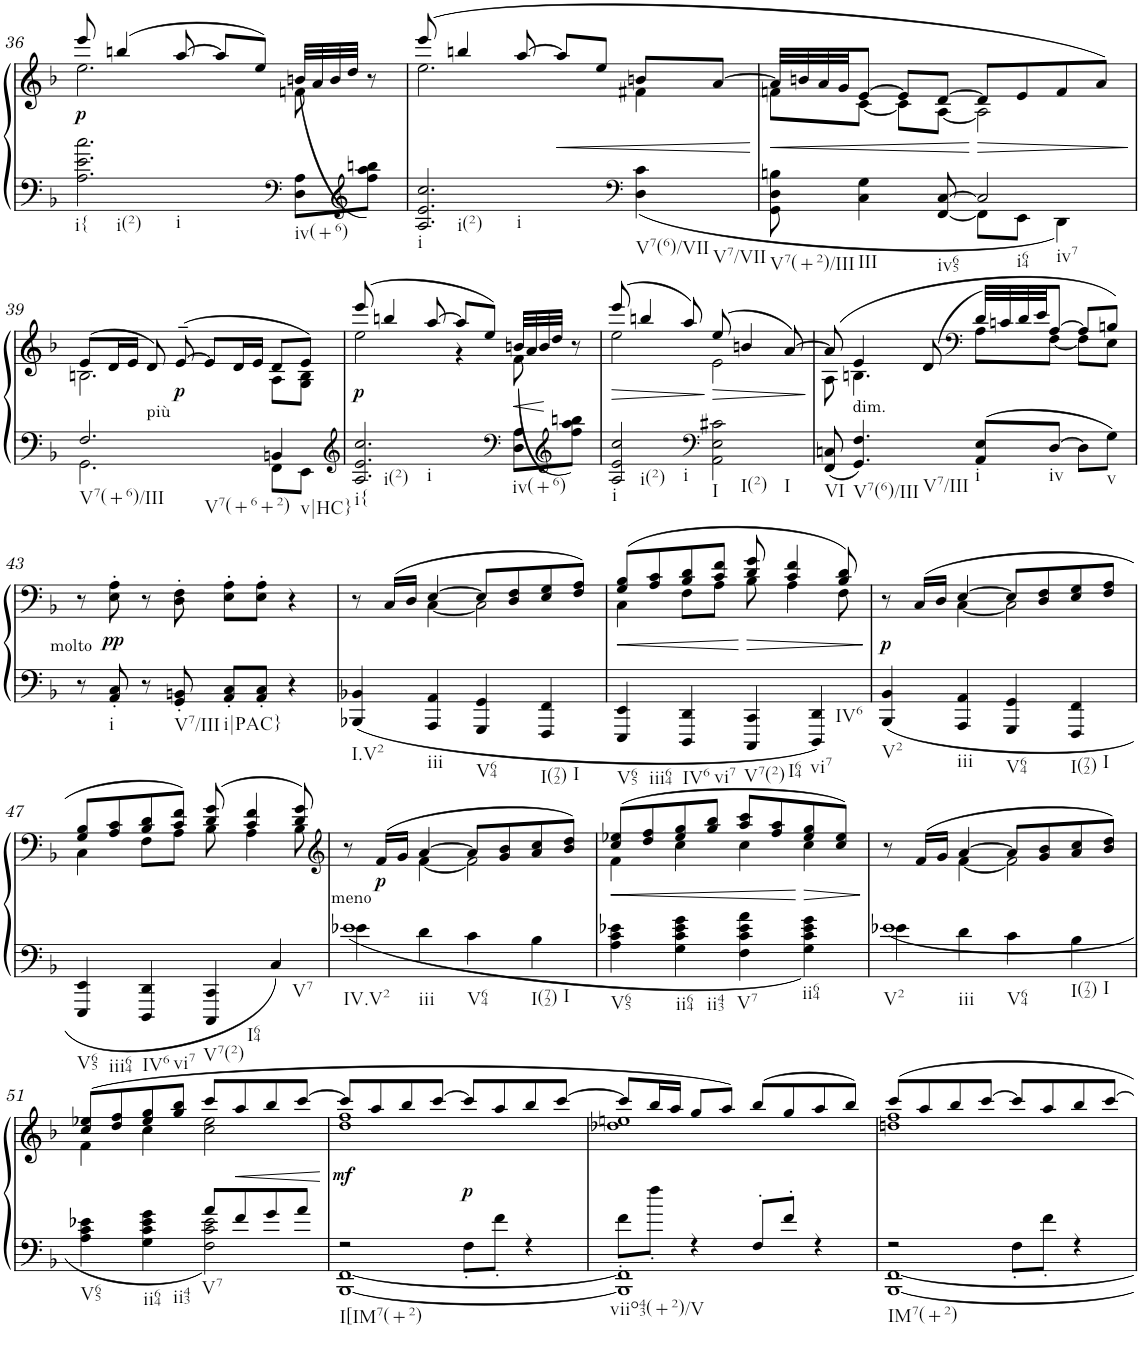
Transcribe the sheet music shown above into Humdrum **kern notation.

**kern	**kern	**dynam
*part1	*part1	*part1
*staff2	*staff1	*staff1/2
*I"Piano	*	*
*I'Pno.	*	*
!!LO:PB:g=z
*clefF4	*clefG2	*
*k[b-]	*k[b-]	*
*M4/4	*M4/4	*
*met(c)	*met(c)	*
=36	=36	=36
*	*^	*
!LO:TX:b:t=i{	!	!	!
!LO:TX:b:t=i(2)	!	!	!
!LO:TX:b:t=i	!	!	!
!	!	!	!LO:DY:b
2.A\ 2.e\ 2.cc\	8eee/	2.ee\	p
.	(4bbn/	.	.
.	[8aa/	.	.
.	8aa/L]	.	.
.	8ee/J)	.	.
*clefF4	*	*	*
!LO:TX:b:t=iv(+6)	!	!	!
8D\ 8A\L	(<32bn/LLL	8fn\	.
.	32a/	.	.
.	32b/	.	.
.	32dd/JJJ	.	.
*clefG2	*	*	*
8ff\ 8aa\ 8bbn\J)	8r	8ryy	.
=37	=37	=37	=37
!LO:TX:b:t=i	!	!	!
!LO:TX:b:t=i(2)	!	!	!
!LO:TX:b:t=i	!	!	!
2.A/ 2.e/ 2.cc/	(8eee/	2.ee\	.
.	4bbn/	.	.
.	[8aa/	.	.
!	!	!	!LO:HP:b
.	8aa/L]	.	<
.	8ee/J	.	.
*clefF4	*	*	*
!LO:TX:b:t=V7(6)/VII	!	!	!
!LO:TX:b:t=V7/VII	!	!	!
4D\ 4c\	8bn/L	4f#X\	.
.	[8a/J	.	.
*	*v	*v	*
.	.	[
=38	=38	=38
*^	*	*
!LO:TX:b:t=V7(+2)/III	!	!	!
!	!	!	!LO:HP:b
*	*	*^	*
8GG\ 8D\ 8Bn\	2ryy	32a/LLL]	8fn\L	<
.	.	32bn/	.	.
.	.	32a/	.	.
.	.	32g/JJ	.	.
!LO:TX:b:t=III	!	!	!	!
4C\ 4G\	.	[8e/J	[8c\J	.
.	.	8e/L]	8c\L]	.
!LO:TX:b:t=iv65	!	!	!	!
[8FF/ [8C/	.	[8d/J	[8A\J	.
!LO:TX:b:t=i64	!	!	!	!
!LO:TX:b:t=iv7	!	!	!	!
!	!	!	!	!LO:HP:n=1:b
2C/]	8FF\L]	8d/L]	2A\]	[ >
.	8EE\J	8e/	.	.
.	4DD\	8f/	.	.
.	.	8a/J)	.	.
*v	*v	*	*	*
*	*v	*v	*
.	.	]
!!LO:LB:g=z
=39	=39	=39
*^	*^	*
!LO:TX:b:t=V7(+6)/III	!	!	!	!
!LO:TX:b:t=V7(+6+2)	!	!	!	!
2.F/	2.GG\	(8e/L	2.Bn\	.
.	.	16d/L	.	.
.	.	16e/JJ	.	.
!	!	!LO:TX:b:t=più	!	!
.	.	8d/)	.	.
!	!	!	!	!LO:DY:b
.	.	([8e~/	.	p
.	.	8e/L]	.	.
.	.	16d/L	.	.
.	.	16e/JJ	.	.
!LO:TX:b:t=v|HC}	!	!	!	!
4BBn/	8FF\L	8d/L	8A\L	.
.	8EE\J	8e/J)	8G\ 8B\J	.
*v	*v	*	*	*
=40	=40	=40	=40
*clefG2	*	*	*
*^	*	*	*
!LO:TX:b:t=i{	!	!	!	!
!LO:TX:b:t=i(2)	!	!	!	!
!LO:TX:b:t=i	!	!	!	!
!	!	!	!	!LO:DY:b
*v	*v	*	*	*
2.A/ 2.e/ 2.cc/	(8eee/	2ee\	p
.	4bbn/	.	.
.	[8aa/	.	.
.	8aa/L]	4r	.
.	8ee/J)	.	.
*clefF4	*	*	*
!LO:TX:b:t=iv(+6)	!	!	!
!	!	!	!LO:HP:b
8D\ 8A\L	(<32bn/LLL	8f\	<
.	32a/	.	.
.	32b/	.	.
.	32dd/JJJ	.	[
*clefG2	*	*	*
8ff\ 8aa\ 8bbn\J)	8r	8ryy	.
=41	=41	=41	=41
!LO:TX:b:t=i	!	!	!
!LO:TX:b:t=i(2)	!	!	!
!LO:TX:b:t=i	!	!	!
!	!	!	!LO:HP:b
2A/ 2e/ 2cc/	(8eee/	2ee\	>
.	4bbn/	.	.
.	8aa/)	.	.
*clefF4	*	*	*
!LO:TX:b:t=I	!	!	!
!LO:TX:b:t=I(2)	!	!	!
!LO:TX:b:t=I	!	!	!
!	!	!	!LO:HP:n=1:b
2AA\ 2E\ 2c#X\	(8ee/	2e\	] >
.	4bn/	.	.
.	[8a/)	.	.
*	*v	*v	*
.	.	]
=42	=42	=42
*	*^	*
!LO:TX:b:t=VI	!	!	!
8FF/ 8Cn/	(8a/]	8A\	.
!LO:TX:a:t=dim.	!	!	!
!LO:TX:b:t=V7(6)/III	!	!	!
!LO:TX:b:t=V7/III	!	!	!
4.GG/ 4.F/	4e/	4.Bn\	.
.	(8d/	.	.
*	*clefF4	*	*
!LO:TX:b:t=i	!	!	!
8AA/ 8E/L	32d/LLL)	8A\L	.
.	32cn/	.	.
.	32d/	.	.
.	32e/JJ	.	.
!LO:TX:b:t=iv	!	!	!
[8D/J	[8A/J	[8F\J	.
8D\L]	8A/L]	8F\L]	.
!LO:TX:b:t=v	!	!	!
8G\J	8Bn/J)	8E\J	.
!!LO:LB:g=z
=43	=43	=43	=43
!	!LO:TX:b:t=molto	!	!
*	*v	*v	*
8r	8r	.
!LO:TX:b:t=i	!	!
!	!	!LO:DY:b
8AA/' 8C/'	8E\' 8A\'	pp
8r	8r	.
!LO:TX:b:t=V7/III	!	!
8GG/' 8BBn/'	8D\' 8F\'	.
!LO:TX:b:t=i|PAC}	!	!
8AA/' 8C/'L	8E\' 8A\'L	.
8AA/' 8C/'J	8E\' 8A\'J	.
4r	4r	.
=44	=44	=44
*	*^	*
!LO:TX:b:t=I.V2	!	!	!
4BBB-X/ 4BB-X/	8r	4ryy	.
.	(16C/LL	.	.
.	16D/JJ	.	.
!LO:TX:b:t=iii	!	!	!
4AAA/ 4AA/	[4E/	[4C\	.
!LO:TX:b:t=V64	!	!	!
4GGG/ 4GG/	8E/L]	2C\]	.
.	8D/ 8F/	.	.
!LO:TX:b:t=I(72)	!	!	!
!LO:TX:b:t=I	!	!	!
4FFF/ 4FF/	8E/ 8G/	.	.
.	8F/ 8A/J)	.	.
=45	=45	=45	=45
!LO:TX:b:t=V65	!	!	!
!LO:TX:b:t=iii64	!	!	!
!	!	!	!LO:HP:b
4EEE/ 4EE/	(8G/ 8B-/L	4C\	<
.	8A/ 8c/	.	.
!LO:TX:b:t=IV6	!	!	!
!LO:TX:b:t=vi7	!	!	!
4DDD/ 4DD/	8B-/ 8d/	8F\L	.
.	8c/ 8f/J	8A\J	.
!LO:TX:b:t=V7(2)	!	!	!
!LO:TX:b:t=I64	!	!	!
!	!	!	!LO:HP:n=1:b
4CCC/ 4CC/	8d/ 8g/	8B-\	[ >
.	4c/ 4f/	4A\	.
!LO:TX:b:t=vi7	!	!	!
!LO:TX:b:t=IV6	!	!	!
4DDD/ 4DD/	.	.	.
.	8B-/ 8d/)	8F\	.
*	*v	*v	*
.	.	]
=46	=46	=46
*	*^	*
!LO:TX:b:t=V2	!	!	!
!	!	!	!LO:DY:b
4BBB-/ 4BB-/	8r	4ryy	p
.	(16C/LL	.	.
.	16D/JJ	.	.
!LO:TX:b:t=iii	!	!	!
4AAA/ 4AA/	[4E/	[4C\	.
!LO:TX:b:t=V64	!	!	!
4GGG/ 4GG/	8E/L]	2C\]	.
.	8D/ 8F/	.	.
!LO:TX:b:t=I(72)	!	!	!
!LO:TX:b:t=I	!	!	!
4FFF/ 4FF/	8E/ 8G/	.	.
.	8F/ 8A/J	.	.
!!LO:LB:g=z	!!
=47	=47	=47	=47
!LO:TX:b:t=V65	!	!	!
!LO:TX:b:t=iii64	!	!	!
4EEE/ 4EE/	8G/ 8B-/L	4C\	.
.	8A/ 8c/	.	.
!LO:TX:b:t=IV6	!	!	!
!LO:TX:b:t=vi7	!	!	!
4DDD/ 4DD/	8B-/ 8d/	8F\L	.
.	8c/ 8f/J)	8A\J	.
!LO:TX:b:t=V7(2)	!	!	!
!LO:TX:b:t=I64	!	!	!
4CCC/ 4CC/	(8d/ 8g/	8B-\	.
.	4c/ 4f/	4A\	.
!LO:TX:b:t=V7	!	!	!
4C/	.	.	.
.	8d/ 8g/)	8B-\	.
=48	=48	=48	=48
*	*clefG2	*	*
*^	*	*	*
!LO:TX:a:t=meno	!	!	!	!
!LO:TX:b:t=IV.V2	!	!	!	!
!LO:TX:b:t=iii	!	!	!	!
!LO:TX:b:t=V64	!	!	!	!
!LO:TX:b:t=I(72)	!	!	!	!
!LO:TX:b:t=I	!	!	!	!
1e-X	4e-X\	8r	4ryy	.
!	!	!	!	!LO:DY:b
.	.	(16f/LL	.	p
.	.	16g/JJ	.	.
.	4d\	[4a/	[4f\	.
.	4c\	8a/L]	2f\]	.
.	.	8g/ 8b-/	.	.
.	4B-\	8a/ 8cc/	.	.
.	.	8b-/ 8dd/J)	.	.
*v	*v	*	*	*
=49	=49	=49	=49
!LO:TX:b:t=V65	!	!	!
!	!	!	!LO:HP:b
4A\ 4c\ 4e-X\	(8cc/ 8ee-X/L	4f\	<
.	8dd/ 8ff/	.	.
!LO:TX:b:t=ii64	!	!	!
!LO:TX:b:t=ii43	!	!	!
4G\ 4c\ 4e-\ 4g\	8ee-/ 8gg/	4cc\	.
.	8gg/ 8bb-/J	.	.
!LO:TX:b:t=V7	!	!	!
4F\ 4c\ 4e-\ 4a\	8aa/ 8ccc/L	4cc\	.
.	8ff/ 8aa/	.	.
!LO:TX:b:t=ii64	!	!	!
!	!	!	!LO:HP:n=1:b
4G\ 4c\ 4e-\ 4g\	8ee-/ 8gg/	4cc\	[ >
.	8cc/ 8ee-/J)	.	.
*	*v	*v	*
.	.	]
=50	=50	=50
*^	*^	*
!LO:TX:b:t=V2	!	!	!	!
!LO:TX:b:t=iii	!	!	!	!
!LO:TX:b:t=V64	!	!	!	!
!LO:TX:b:t=I(72)	!	!	!	!
!LO:TX:b:t=I	!	!	!	!
1e-X	4e-X\	8r	4ryy	.
.	.	(16f/LL	.	.
.	.	16g/JJ	.	.
.	4d\	[4a/	[4f\	.
.	4c\	8a/L]	2f\]	.
.	.	8g/ 8b-/	.	.
.	4B-\	8a/ 8cc/	.	.
.	.	8b-/ 8dd/J)	.	.
!!LO:LB:g=z	!!
=51	=51	=51	=51	=51
!LO:TX:b:t=V65	!	!	!	!
4A\ 4c\ 4e-X\	2ryy	(8cc/ 8ee-X/L	4f\	.
.	.	8dd/ 8ff/	.	.
!LO:TX:b:t=ii64	!	!	!	!
!LO:TX:b:t=ii43	!	!	!	!
4G\ 4c\ 4e-\ 4g\	.	8ee-/ 8gg/	4cc\	.
.	.	8gg/ 8bb-/J	.	.
!LO:TX:b:t=V7	!	!	!	!
8a/L	2F\ 2c\ 2e-\	8ccc/L	2cc\ 2ee-\	.
!	!	!	!	!LO:HP:b
8f/	.	8aa/	.	<
8g/	.	8bb-/	.	.
8a/J	.	[8ccc/J	.	.
*v	*v	*	*	*
*	*v	*v	*
.	.	[
=52	=52	=52
*^	*^	*
!LO:TX:b:t=I[IM7(+2)	!	!	!	!
!	!	!	!	!LO:DY:b
2r	[1BBB- [1FF	8ccc/L]	1dd 1ff	mf
.	.	8aa/	.	.
.	.	8bb-/	.	.
.	.	[8ccc/J	.	.
!	!	!	!	!LO:DY:a=2
8F'\L	.	8ccc/L]	.	p
8f'\J	.	8aa/	.	.
4r	.	8bb-/	.	.
.	.	[8ccc/J	.	.
=53	=53	=53	=53	=53
!LO:TX:b:t=viio43(+2)/V	!	!	!	!
8f'\L	1BBB-] 1FF]	8ccc/L]	1dd-X 1een	.
8ff'\J	.	16bb-/L	.	.
.	.	16aa/JJ	.	.
4r	.	8gg/L	.	.
.	.	8aa/J)	.	.
8F'/L	.	(8bb-/L	.	.
8f'/J	.	8gg/	.	.
4r	.	8aa/	.	.
.	.	8bb-/J)	.	.
=54	=54	=54	=54	=54
!LO:TX:b:t=IM7(+2)	!	!	!	!
2r	[1BBB- [1FF	8ccc/L	1ddn 1ff	.
.	.	8aa/	.	.
.	.	8bb-/	.	.
.	.	[8ccc/J	.	.
8F'\L	.	8ccc/L]	.	.
8f'\J	.	8aa/	.	.
4r	.	8bb-/	.	.
.	.	[8ccc/J	.	.
*v	*v	*	*	*
*	*v	*v	*
=	=	=
*-	*-	*-
